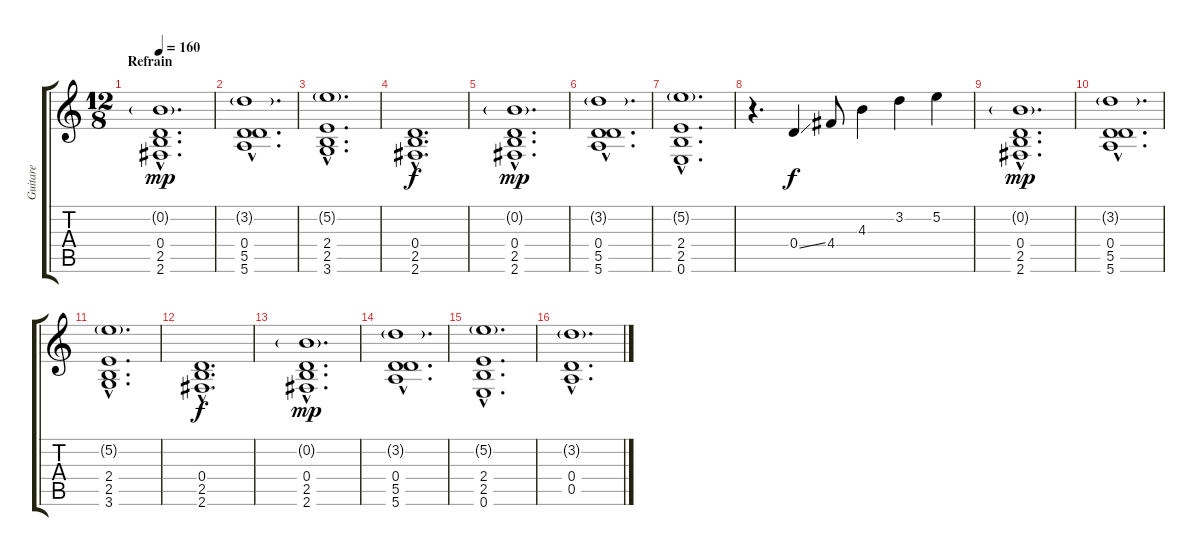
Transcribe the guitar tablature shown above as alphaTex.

\track ("Guitare" "Guitare") {instrument overdrivenguitar}
\staff {score tabs}
\tuning (E4 B3 G3 D3 A2 E2) {hide}
\ts (12 8)
\section ("" "Refrain")
\tempo 160
\clef g2
\ks c
(0.2{g hac} 0.4{hac} 2.5{hac} 2.6{hac}).1{d dy mp} |
(3.2{g hac} 0.4{hac} 5.5{hac} 5.6{hac}).1{d} |
(5.2{g hac} 2.4{hac} 2.5{hac} 3.6{hac}).1{d} |
(0.4{hac} 2.5{hac} 2.6{hac}).1{d dy f} |
(0.2{g hac} 0.4{hac} 2.5{hac} 2.6{hac}).1{d dy mp} |
(3.2{g hac} 0.4{hac} 5.5{hac} 5.6{hac}).1{d} |
(5.2{g hac} 2.4{hac} 2.5{hac} 0.6{hac}).1{d} |
r.4{d} 0.4{ss}.4{dy f} 4.4.8 4.3.4 3.2.4 5.2.4 |
(0.2{g hac} 0.4{hac} 2.5{hac} 2.6{hac}).1{d dy mp} |
(3.2{g hac} 0.4{hac} 5.5{hac} 5.6{hac}).1{d} |
(5.2{g hac} 2.4{hac} 2.5{hac} 3.6{hac}).1{d} |
(0.4{hac} 2.5{hac} 2.6{hac}).1{d dy f} |
(0.2{g hac} 0.4{hac} 2.5{hac} 2.6{hac}).1{d dy mp} |
(3.2{g hac} 0.4{hac} 5.5{hac} 5.6{hac}).1{d} |
(5.2{g hac} 2.4{hac} 2.5{hac} 0.6{hac}).1{d} |
(3.2{g hac} 0.4{hac} 0.5{hac}).1{d}
